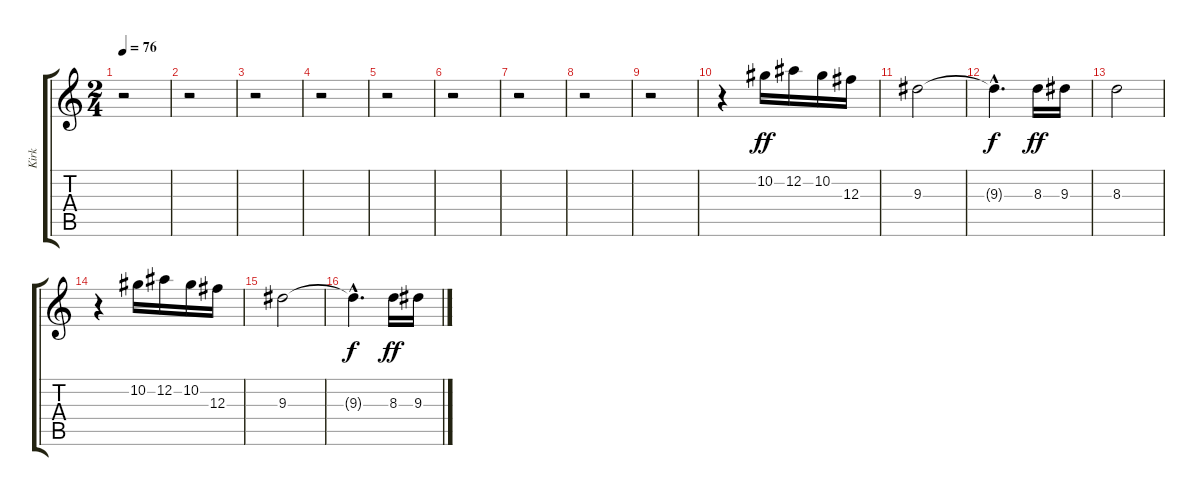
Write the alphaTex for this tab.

\track ("Kirk" "Kirk") {instrument distortionguitar}
\staff {score tabs}
\tuning (Eb4 Bb3 Gb3 Db3 Ab2 Eb2) {hide}
\ts (2 4)
\tempo 76
\clef g2
\ks c
r.2{dy ff} |
r.2 |
r.2 |
r.2 |
r.2 |
r.2 |
r.2 |
r.2 |
r.2 |
r.4 10.2.16 12.2.16 10.2.16 12.3.16 |
9.3.2 |
9.3{hac t}.4{d dy f} 8.3.16{dy ff} 9.3.16 |
8.3.2 |
r.4 10.2.16 12.2.16 10.2.16 12.3.16 |
9.3.2 |
9.3{hac t}.4{d dy f} 8.3.16{dy ff} 9.3.16
